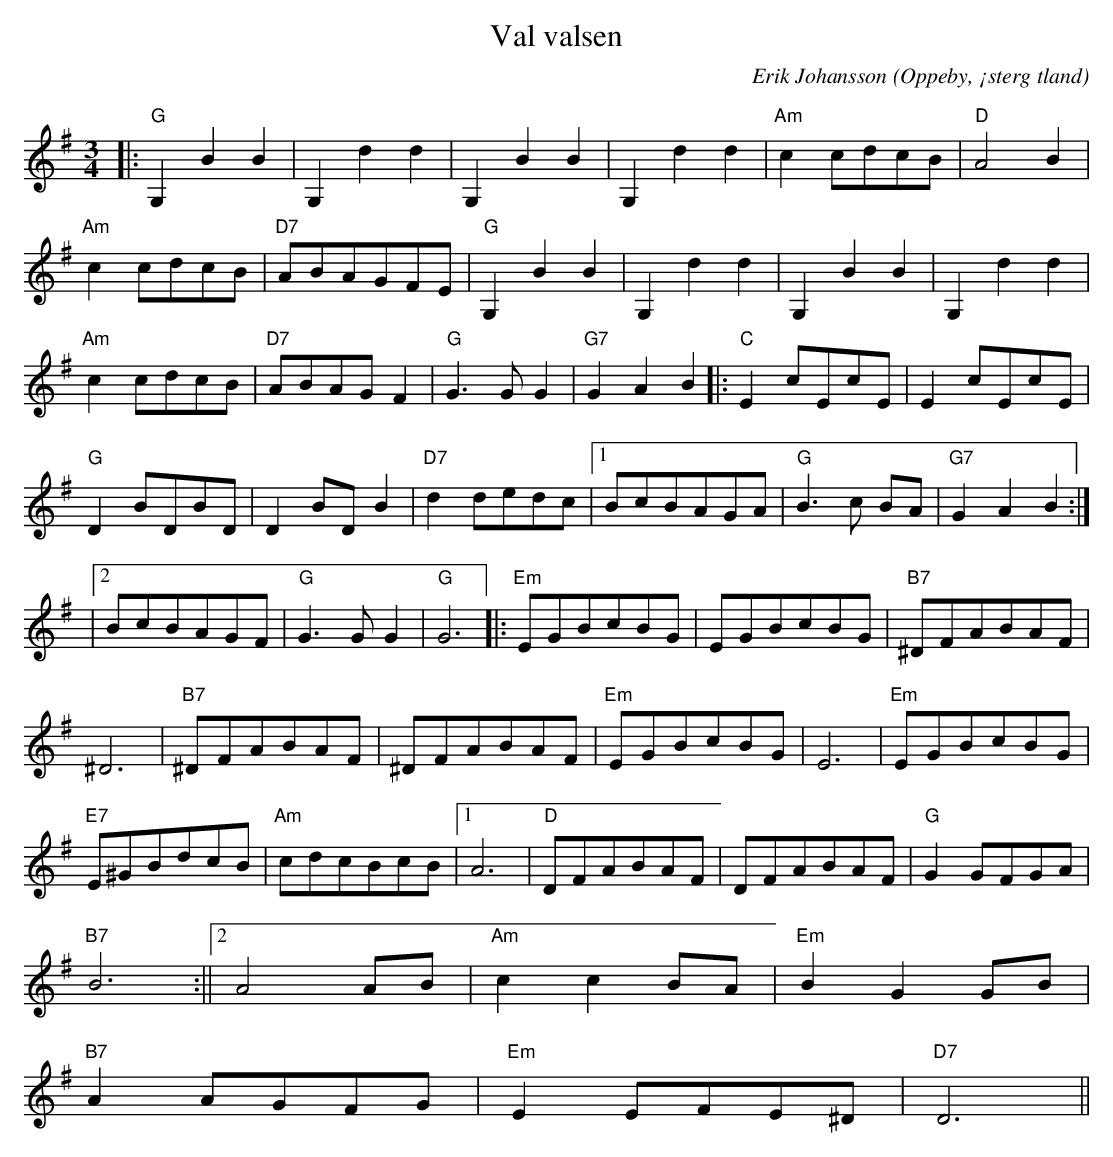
X:1
T:Val valsen
C:Erik Johansson
O:Oppeby, ¡sterg tland
Q:140
M:3/4
L:1/8
K:G
|:"G"G,2B2B2|G,2d2d2 |G,2B2B2|G,2d2d2 |"Am" c2 cdcB| "D" A4 B2 |
 "Am" c2 cdcB |"D7" ABAGFE |"G"G,2B2B2|G,2d2d2 |G,2B2B2|G,2d2d2 |
"Am" c2 cdcB| "D7" ABAGF2 | "G" G3 G G2 |"G7" G2A2B2||:"C"E2 cEcE |E2 cEcE|
"G" D2 BDBD |D2 BD B2 |"D7"d2 dedc|1 BcBAGA|"G"B3 c BA|"G7" G2A2B2:|
|2 BcBAGF|"G" G3 G G2| "G" G6 ||:"Em" EGBcBG |EGBcBG |"B7"^DFABAF |
^D6 |"B7"^DFABAF |^DFABAF |"Em" EGBcBG |E6 |"Em" EGBcBG |
"E7"E^GBdcB |"Am"cdcBcB |1 A6 |"D" DFABAF |DFABAF | "G" G2 GFGA |
"B7" B6 :||2 A4 AB |"Am" c2 c2 BA |"Em" B2 G2 GB |
 "B7" A2 AGFG |"Em" E2 EFE^D |"D7" D6 ||
